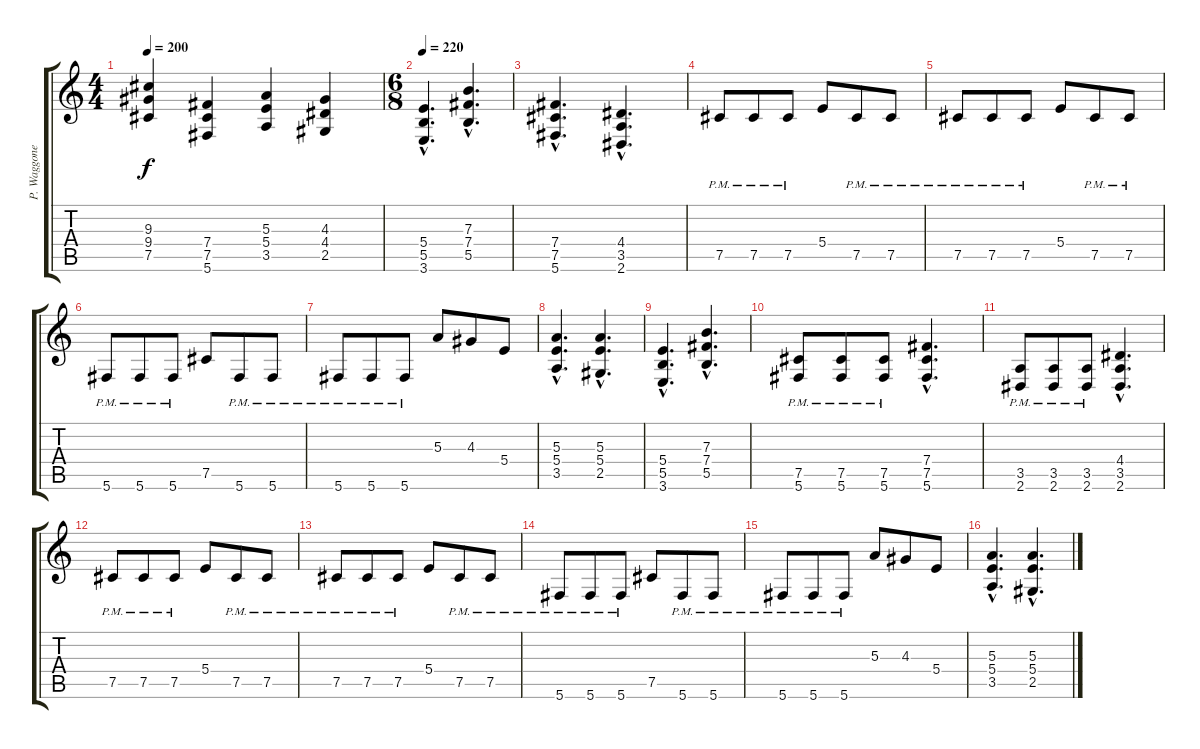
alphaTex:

\track ("P. Waggoner Gtr." "P. Waggone") {instrument distortionguitar}
\staff {score tabs}
\tuning (Db4 Ab3 E3 B2 Gb2 Db2) {hide}
\ts (4 4)
\tempo 200
\clef g2
\ks c
(9.3 9.4 7.5).4{dy f} (7.4 7.5 5.6).4 (5.3 5.4 3.5).4 (4.3 4.4 2.5).4 |
\ts (6 8)
\tempo 220
(5.4{hac} 5.5{hac} 3.6{hac}).4{d} (7.3{hac} 7.4{hac} 5.5{hac}).4{d} |
(7.4{hac} 7.5{hac} 5.6{hac}).4{d} (4.4{hac} 3.5{hac} 2.6{hac}).4{d} |
7.5{pm}.8 7.5{pm}.8 7.5{pm}.8 5.4.8 7.5{pm}.8 7.5{pm}.8 |
7.5{pm}.8 7.5{pm}.8 7.5{pm}.8 5.4.8 7.5{pm}.8 7.5{pm}.8 |
5.6{pm}.8 5.6{pm}.8 5.6{pm}.8 7.5.8 5.6{pm}.8 5.6{pm}.8 |
5.6{pm}.8 5.6{pm}.8 5.6{pm}.8 5.3.8 4.3.8 5.4.8 |
(5.3{hac} 5.4{hac} 3.5{hac}).4{d} (5.3{hac} 5.4{hac} 2.5{hac}).4{d} |
(5.4{hac} 5.5{hac} 3.6{hac}).4{d} (7.3{hac} 7.4{hac} 5.5{hac}).4{d} |
(7.5{pm} 5.6{pm}).8 (7.5{pm} 5.6{pm}).8 (7.5{pm} 5.6{pm}).8 (7.4{hac} 7.5{hac} 5.6{hac}).4{d} |
(3.5{pm} 2.6{pm}).8 (3.5{pm} 2.6{pm}).8 (3.5{pm} 2.6{pm}).8 (4.4{hac} 3.5{hac} 2.6{hac}).4{d} |
7.5{pm}.8 7.5{pm}.8 7.5{pm}.8 5.4.8 7.5{pm}.8 7.5{pm}.8 |
7.5{pm}.8 7.5{pm}.8 7.5{pm}.8 5.4.8 7.5{pm}.8 7.5{pm}.8 |
5.6{pm}.8 5.6{pm}.8 5.6{pm}.8 7.5.8 5.6{pm}.8 5.6{pm}.8 |
5.6{pm}.8 5.6{pm}.8 5.6{pm}.8 5.3.8 4.3.8 5.4.8 |
(5.3{hac} 5.4{hac} 3.5{hac}).4{d} (5.3{hac} 5.4{hac} 2.5{hac}).4{d}
